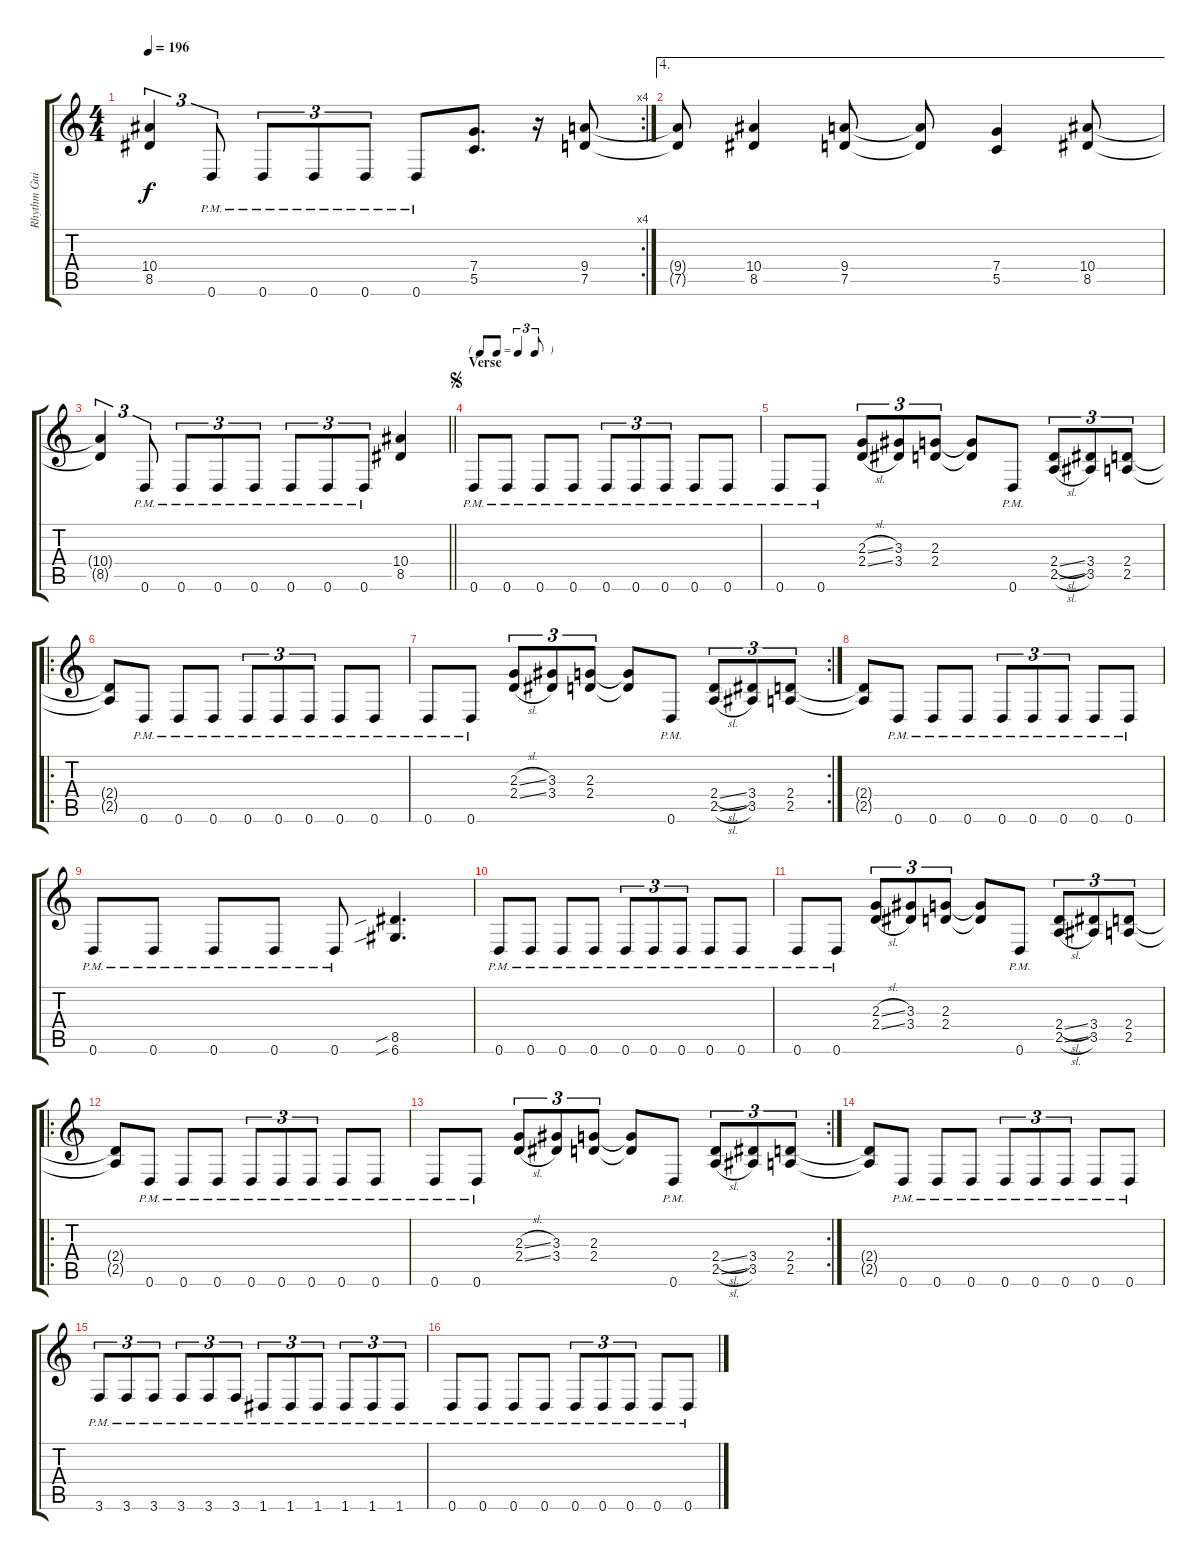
\track ("Rhythm Guitar 2" "Rhythm Gui") {instrument distortionguitar}
\staff {score tabs}
\tuning (D4 A3 F3 C3 G2 D2) {hide}
\rc 4
\ts (4 4)
\tempo 196
\clef g2
\ks c
(10.4{t} 8.5{t}).4{tu (3 2) dy f} 0.6{pm}.8{tu (3 2)} 0.6{pm}.8{tu (3 2)} 0.6{pm}.8{tu (3 2)} 0.6{pm}.8{tu (3 2)} 0.6{pm}.8 (7.4 5.5).8{d} r.16 (9.4 7.5).8 |
\ae 4
(9.4{t} 7.5{t}).8 (10.4 8.5).4 (9.4 7.5).8 (9.4{t} 7.5{t}).8 (7.4 5.5).4 (10.4 8.5).8 |
\barLineRight lightlight
(10.4{t} 8.5{t}).4{tu (3 2)} 0.6{pm}.8{tu (3 2)} 0.6{pm}.8{tu (3 2)} 0.6{pm}.8{tu (3 2)} 0.6{pm}.8{tu (3 2)} 0.6{pm}.8{tu (3 2)} 0.6{pm}.8{tu (3 2)} 0.6{pm}.8{tu (3 2)} (10.4 8.5).4 |
\tf triplet8th
\section ("" "Verse")
\jump segno
0.6{pm}.8 0.6{pm}.8 0.6{pm}.8 0.6{pm}.8 0.6{pm}.8{tu (3 2)} 0.6{pm}.8{tu (3 2)} 0.6{pm}.8{tu (3 2)} 0.6{pm}.8 0.6{pm}.8 |
0.6{pm}.8 0.6{pm}.8 (2.3{sl} 2.4{sl}).8{tu (3 2)} (3.3 3.4).8{tu (3 2)} (2.3 2.4).8{tu (3 2)} (2.3{t} 2.4{t}).8 0.6{pm}.8 (2.4{sl} 2.5{sl}).8{tu (3 2)} (3.4 3.5).8{tu (3 2)} (2.4 2.5).8{tu (3 2)} |
\ro
(2.4{t} 2.5{t}).8 0.6{pm}.8 0.6{pm}.8 0.6{pm}.8 0.6{pm}.8{tu (3 2)} 0.6{pm}.8{tu (3 2)} 0.6{pm}.8{tu (3 2)} 0.6{pm}.8 0.6{pm}.8 |
\rc 2
0.6{pm}.8 0.6{pm}.8 (2.3{sl} 2.4{sl}).8{tu (3 2)} (3.3 3.4).8{tu (3 2)} (2.3 2.4).8{tu (3 2)} (2.3{t} 2.4{t}).8 0.6{pm}.8 (2.4{sl} 2.5{sl}).8{tu (3 2)} (3.4 3.5).8{tu (3 2)} (2.4 2.5).8{tu (3 2)} |
(2.4{t} 2.5{t}).8 0.6{pm}.8 0.6{pm}.8 0.6{pm}.8 0.6{pm}.8{tu (3 2)} 0.6{pm}.8{tu (3 2)} 0.6{pm}.8{tu (3 2)} 0.6{pm}.8 0.6{pm}.8 |
0.6{pm}.8 0.6{pm}.8 0.6{pm}.8 0.6{pm}.8 0.6{pm}.8 (8.5{sib} 6.6{sib}).4{d} |
0.6{pm}.8 0.6{pm}.8 0.6{pm}.8 0.6{pm}.8 0.6{pm}.8{tu (3 2)} 0.6{pm}.8{tu (3 2)} 0.6{pm}.8{tu (3 2)} 0.6{pm}.8 0.6{pm}.8 |
0.6{pm}.8 0.6{pm}.8 (2.3{sl} 2.4{sl}).8{tu (3 2)} (3.3 3.4).8{tu (3 2)} (2.3 2.4).8{tu (3 2)} (2.3{t} 2.4{t}).8 0.6{pm}.8 (2.4{sl} 2.5{sl}).8{tu (3 2)} (3.4 3.5).8{tu (3 2)} (2.4 2.5).8{tu (3 2)} |
\ro
(2.4{t} 2.5{t}).8 0.6{pm}.8 0.6{pm}.8 0.6{pm}.8 0.6{pm}.8{tu (3 2)} 0.6{pm}.8{tu (3 2)} 0.6{pm}.8{tu (3 2)} 0.6{pm}.8 0.6{pm}.8 |
\rc 2
0.6{pm}.8 0.6{pm}.8 (2.3{sl} 2.4{sl}).8{tu (3 2)} (3.3 3.4).8{tu (3 2)} (2.3 2.4).8{tu (3 2)} (2.3{t} 2.4{t}).8 0.6{pm}.8 (2.4{sl} 2.5{sl}).8{tu (3 2)} (3.4 3.5).8{tu (3 2)} (2.4 2.5).8{tu (3 2)} |
(2.4{t} 2.5{t}).8 0.6{pm}.8 0.6{pm}.8 0.6{pm}.8 0.6{pm}.8{tu (3 2)} 0.6{pm}.8{tu (3 2)} 0.6{pm}.8{tu (3 2)} 0.6{pm}.8 0.6{pm}.8 |
3.6{pm}.8{tu (3 2)} 3.6{pm}.8{tu (3 2)} 3.6{pm}.8{tu (3 2)} 3.6{pm}.8{tu (3 2)} 3.6{pm}.8{tu (3 2)} 3.6{pm}.8{tu (3 2)} 1.6{pm}.8{tu (3 2)} 1.6{pm}.8{tu (3 2)} 1.6{pm}.8{tu (3 2)} 1.6{pm}.8{tu (3 2)} 1.6{pm}.8{tu (3 2)} 1.6{pm}.8{tu (3 2)} |
0.6{pm}.8 0.6{pm}.8 0.6{pm}.8 0.6{pm}.8 0.6{pm}.8{tu (3 2)} 0.6{pm}.8{tu (3 2)} 0.6{pm}.8{tu (3 2)} 0.6{pm}.8 0.6{pm}.8
